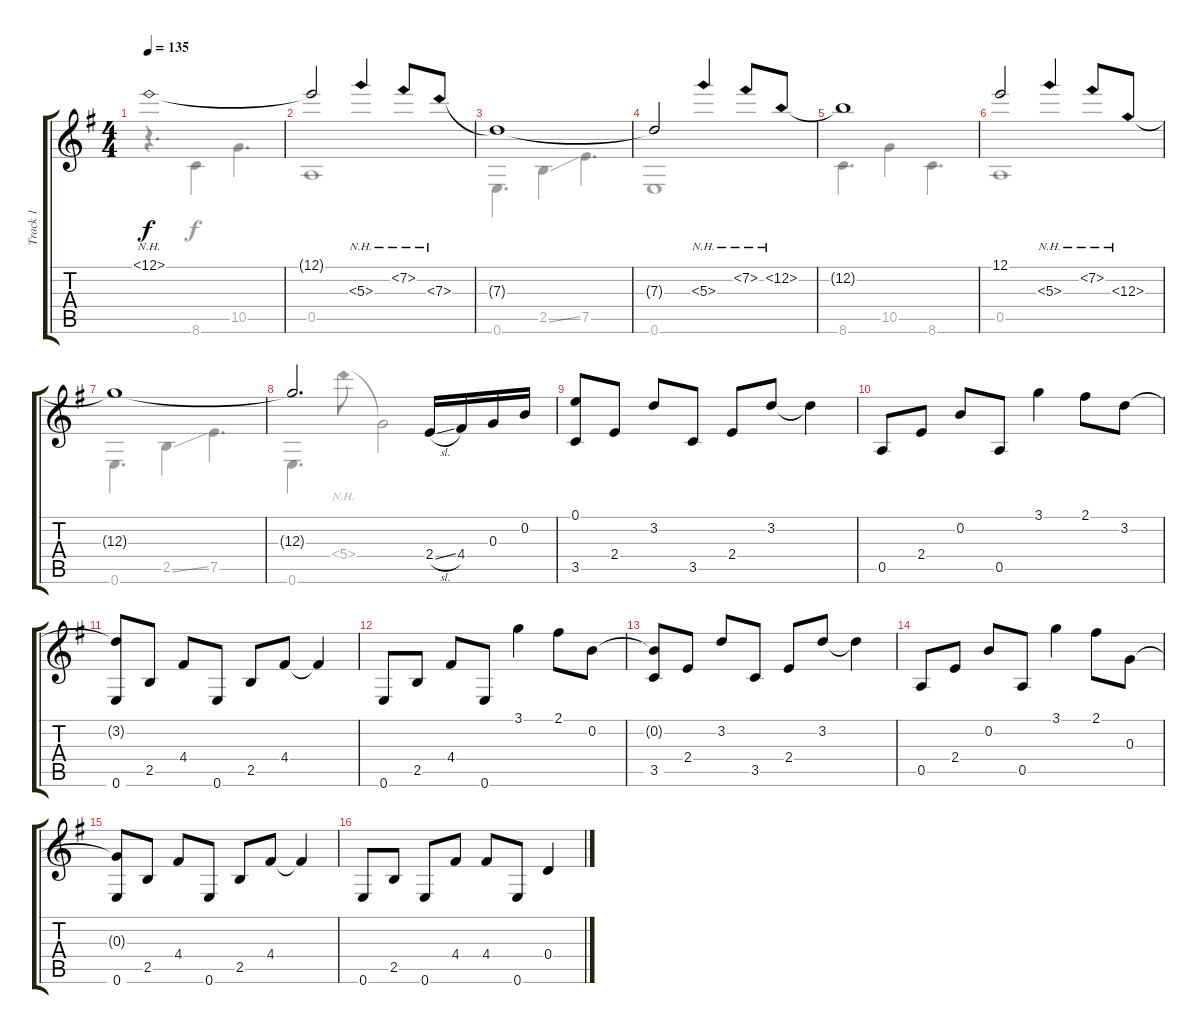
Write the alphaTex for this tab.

\track ("Track 1" "Track 1") {instrument acousticguitarsteel}
\staff {score tabs}
\tuning (E4 B3 G3 D3 A2 E2) {hide}
\voice
\ts (4 4)
\tempo 135
\clef g2
\ks eminor
12.1{nh}.1{dy f} |
12.1{t}.2 5.3{nh}.4 7.2{nh}.8 7.3{nh}.8 |
7.3{t}.1 |
7.3{t}.2 5.3{nh}.4 7.2{nh}.8 12.2{nh}.8 |
12.2{t}.1 |
12.1.2 5.3{nh}.4 7.2{nh}.8 12.3{nh}.8 |
12.3{t}.1 |
12.3{t}.2{d} 2.4{sl}.16 4.4.16 0.3.16 0.2.16 |
(0.1 3.5).8 2.4.8 3.2.8 3.5.8 2.4.8 3.2.8 3.2{t}.4 |
0.5.8 2.4.8 0.2.8 0.5.8 3.1.4 2.1.8 3.2.8 |
(3.2{t} 0.6).8 2.5.8 4.4.8 0.6.8 2.5.8 4.4.8 4.4{t}.4 |
0.6.8 2.5.8 4.4.8 0.6.8 3.1.4 2.1.8 0.2.8 |
(0.2{t} 3.5).8 2.4.8 3.2.8 3.5.8 2.4.8 3.2.8 3.2{t}.4 |
0.5.8 2.4.8 0.2.8 0.5.8 3.1.4 2.1.8 0.3.8 |
(0.3{t} 0.6).8 2.5.8 4.4.8 0.6.8 2.5.8 4.4.8 4.4{t}.4 |
0.6.8 2.5.8 0.6.8 4.4.8 4.4.8 0.6.8 0.4.4
\voice
\clef g2
\ottava regular
\simile none
\ks eminor
r.4{d dy f} 8.6.4 10.5.4{d} |
0.5.1 |
0.6.4{d} 2.5{ss}.4 7.5.4{d} |
0.6.1 |
8.6.4{d} 10.5.4 8.6.4{d} |
0.5.1 |
0.6.4{d} 2.5{ss}.4 7.5.4{d} |
0.6.4{d} 5.4{nh}.8 5.4{t}.2 |
|
|
|
|
|
|
|
